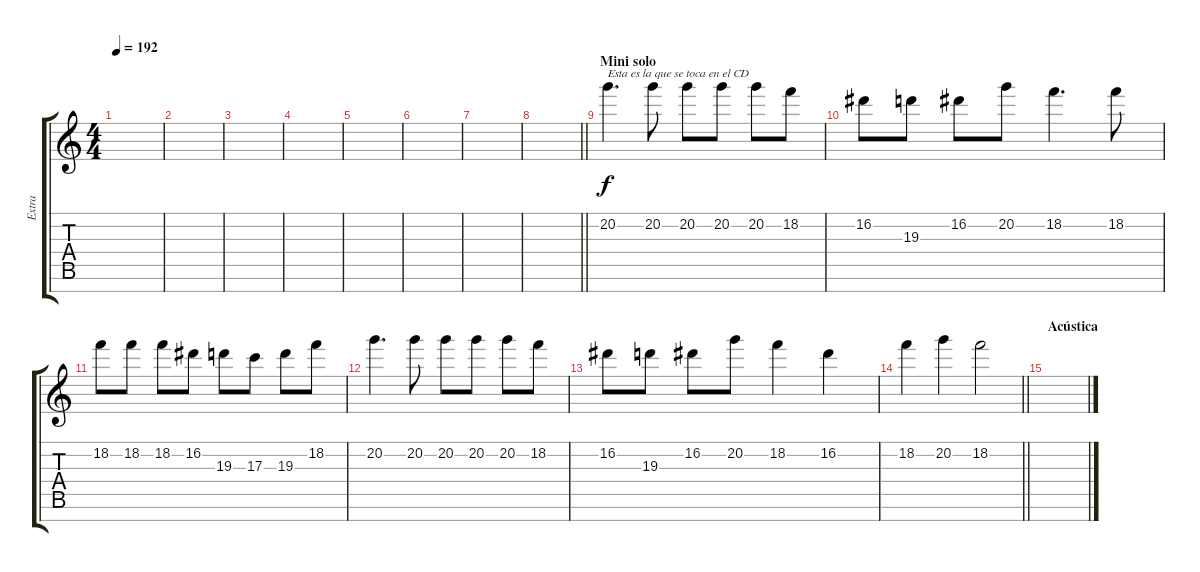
\track ("Extra" "Extra") {instrument distortionguitar}
\staff {score tabs}
\tuning (E4 B3 G3 D3 A2 E2 B1) {hide}
\ts (4 4)
\tempo 192
\clef g2
\ks c
|
|
|
|
|
|
|
\barLineRight lightlight
|
\section ("" "Mini solo")
20.2.4{d txt "Esta es la que se toca en el CD"} 20.2.8 20.2.8 20.2.8 20.2.8 18.2.8 |
16.2.8 19.3.8 16.2.8 20.2.8 18.2.4{d} 18.2.8 |
18.2.8 18.2.8 18.2.8 16.2.8 19.3.8 17.3.8 19.3.8 18.2.8 |
20.2.4{d} 20.2.8 20.2.8 20.2.8 20.2.8 18.2.8 |
16.2.8 19.3.8 16.2.8 20.2.8 18.2.4 16.2.4 |
\barLineRight lightlight
18.2.4 20.2.4 18.2.2 |
\section ("" "Acústica")
